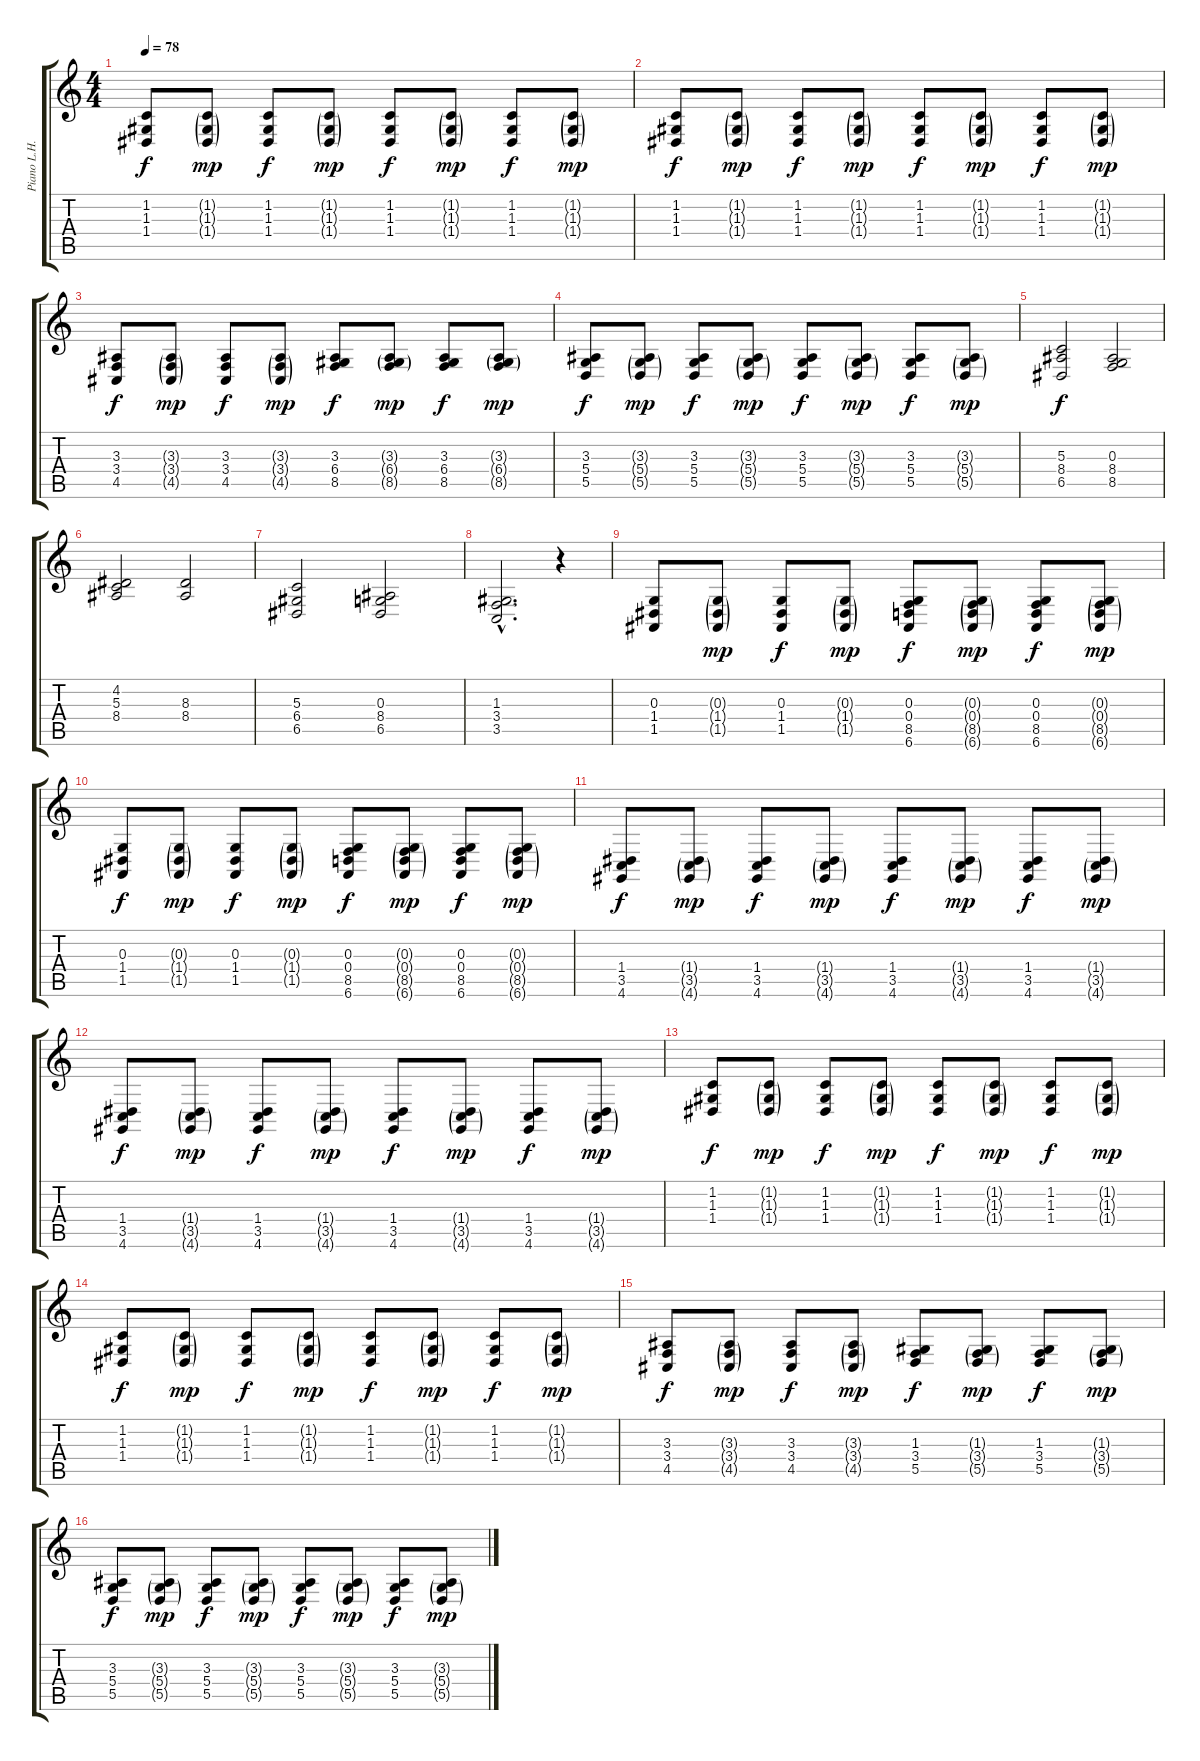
\track ("Piano L.H." "Piano L.H.") {instrument brightacousticpiano}
\staff {score tabs}
\tuning (E4 B3 G3 D3 A2 E2) {hide}
\ts (4 4)
\tempo 78
\clef g2
\ks c
(1.2 1.3 1.4).8{dy f} (1.2{g} 1.3{g} 1.4{g}).8{dy mp} (1.2 1.3 1.4).8{dy f} (1.2{g} 1.3{g} 1.4{g}).8{dy mp} (1.2 1.3 1.4).8{dy f} (1.2{g} 1.3{g} 1.4{g}).8{dy mp} (1.2 1.3 1.4).8{dy f} (1.2{g} 1.3{g} 1.4{g}).8{dy mp} |
(1.2 1.3 1.4).8{dy f} (1.2{g} 1.3{g} 1.4{g}).8{dy mp} (1.2 1.3 1.4).8{dy f} (1.2{g} 1.3{g} 1.4{g}).8{dy mp} (1.2 1.3 1.4).8{dy f} (1.2{g} 1.3{g} 1.4{g}).8{dy mp} (1.2 1.3 1.4).8{dy f} (1.2{g} 1.3{g} 1.4{g}).8{dy mp} |
(3.3 3.4 4.5).8{dy f} (3.3{g} 3.4{g} 4.5{g}).8{dy mp} (3.3 3.4 4.5).8{dy f} (3.3{g} 3.4{g} 4.5{g}).8{dy mp} (3.3 6.4 8.5).8{dy f} (3.3{g} 6.4{g} 8.5{g}).8{dy mp} (3.3 6.4 8.5).8{dy f} (3.3{g} 6.4{g} 8.5{g}).8{dy mp} |
(3.3 5.4 5.5).8{dy f} (3.3{g} 5.4{g} 5.5{g}).8{dy mp} (3.3 5.4 5.5).8{dy f} (3.3{g} 5.4{g} 5.5{g}).8{dy mp} (3.3 5.4 5.5).8{dy f} (3.3{g} 5.4{g} 5.5{g}).8{dy mp} (3.3 5.4 5.5).8{dy f} (3.3{g} 5.4{g} 5.5{g}).8{dy mp} |
(5.3 8.4 6.5).2{dy f} (0.3 8.4 8.5).2 |
(4.2 5.3 8.4).2 (8.3 8.4).2 |
(5.3 6.4 6.5).2 (0.3 8.4 6.5).2 |
(1.3{hac} 3.4{hac} 3.5{hac}).2{d} r.4 |
(0.3 1.4 1.5).8 (0.3{g} 1.4{g} 1.5{g}).8{dy mp} (0.3 1.4 1.5).8{dy f} (0.3{g} 1.4{g} 1.5{g}).8{dy mp} (0.3 0.4 8.5 6.6).8{dy f} (0.3{g} 0.4{g} 8.5{g} 6.6{g}).8{dy mp} (0.3 0.4 8.5 6.6).8{dy f} (0.3{g} 0.4{g} 8.5{g} 6.6{g}).8{dy mp} |
(0.3 1.4 1.5).8{dy f} (0.3{g} 1.4{g} 1.5{g}).8{dy mp} (0.3 1.4 1.5).8{dy f} (0.3{g} 1.4{g} 1.5{g}).8{dy mp} (0.3 0.4 8.5 6.6).8{dy f} (0.3{g} 0.4{g} 8.5{g} 6.6{g}).8{dy mp} (0.3 0.4 8.5 6.6).8{dy f} (0.3{g} 0.4{g} 8.5{g} 6.6{g}).8{dy mp} |
(1.4 3.5 4.6).8{dy f} (1.4{g} 3.5{g} 4.6{g}).8{dy mp} (1.4 3.5 4.6).8{dy f} (1.4{g} 3.5{g} 4.6{g}).8{dy mp} (1.4 3.5 4.6).8{dy f} (1.4{g} 3.5{g} 4.6{g}).8{dy mp} (1.4 3.5 4.6).8{dy f} (1.4{g} 3.5{g} 4.6{g}).8{dy mp} |
(1.4 3.5 4.6).8{dy f} (1.4{g} 3.5{g} 4.6{g}).8{dy mp} (1.4 3.5 4.6).8{dy f} (1.4{g} 3.5{g} 4.6{g}).8{dy mp} (1.4 3.5 4.6).8{dy f} (1.4{g} 3.5{g} 4.6{g}).8{dy mp} (1.4 3.5 4.6).8{dy f} (1.4{g} 3.5{g} 4.6{g}).8{dy mp} |
(1.2 1.3 1.4).8{dy f} (1.2{g} 1.3{g} 1.4{g}).8{dy mp} (1.2 1.3 1.4).8{dy f} (1.2{g} 1.3{g} 1.4{g}).8{dy mp} (1.2 1.3 1.4).8{dy f} (1.2{g} 1.3{g} 1.4{g}).8{dy mp} (1.2 1.3 1.4).8{dy f} (1.2{g} 1.3{g} 1.4{g}).8{dy mp} |
(1.2 1.3 1.4).8{dy f} (1.2{g} 1.3{g} 1.4{g}).8{dy mp} (1.2 1.3 1.4).8{dy f} (1.2{g} 1.3{g} 1.4{g}).8{dy mp} (1.2 1.3 1.4).8{dy f} (1.2{g} 1.3{g} 1.4{g}).8{dy mp} (1.2 1.3 1.4).8{dy f} (1.2{g} 1.3{g} 1.4{g}).8{dy mp} |
(3.3 3.4 4.5).8{dy f} (3.3{g} 3.4{g} 4.5{g}).8{dy mp} (3.3 3.4 4.5).8{dy f} (3.3{g} 3.4{g} 4.5{g}).8{dy mp} (1.3 3.4 5.5).8{dy f} (1.3{g} 3.4{g} 5.5{g}).8{dy mp} (1.3 3.4 5.5).8{dy f} (1.3{g} 3.4{g} 5.5{g}).8{dy mp} |
(3.3 5.4 5.5).8{dy f} (3.3{g} 5.4{g} 5.5{g}).8{dy mp} (3.3 5.4 5.5).8{dy f} (3.3{g} 5.4{g} 5.5{g}).8{dy mp} (3.3 5.4 5.5).8{dy f} (3.3{g} 5.4{g} 5.5{g}).8{dy mp} (3.3 5.4 5.5).8{dy f} (3.3{g} 5.4{g} 5.5{g}).8{dy mp}
